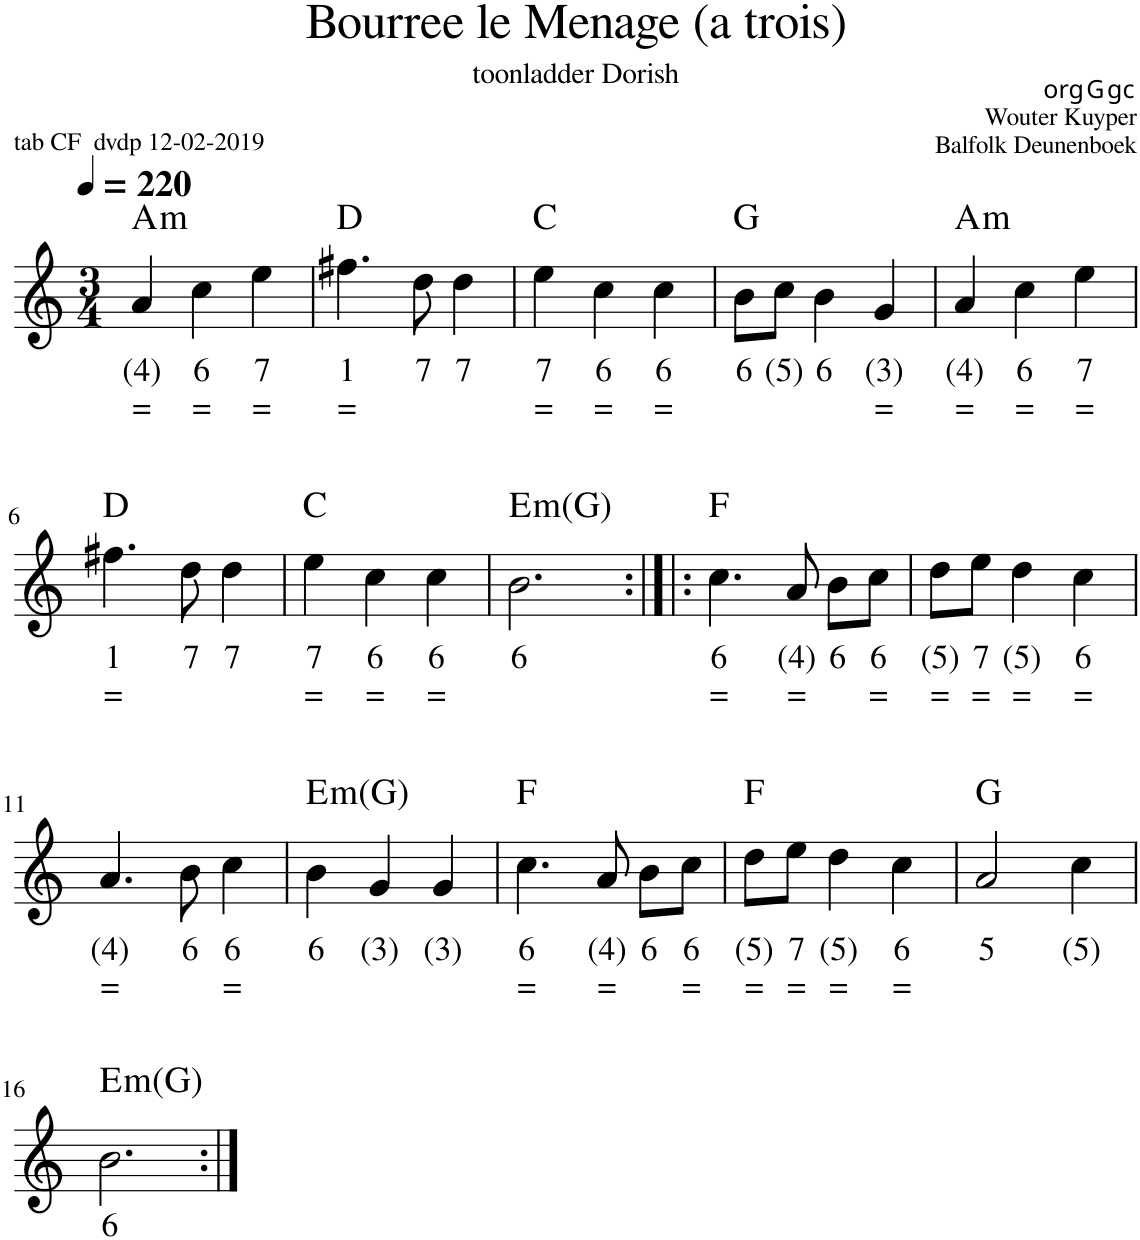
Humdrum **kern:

**kern	**text	**text	**harte
*part1	*part1	*part1	*part1
*staff1	*staff1	*staff1	*
*I"Stem	*	*	*
*I'Stm.	*	*	*
*clefG2	*	*	*
*k[]	*	*	*
*M3/4	*	*	*
*MM220	*	*	*
=1	=1	=1	=1
!	!LO:LY:b	!LO:LY:b	!LO:H:kt=m
4a/	(4)	=	A:min
!	!LO:LY:b	!LO:LY:b	!
4cc\	6	=	.
!	!LO:LY:b	!LO:LY:b	!
4ee\	7	=	.
=2	=2	=2	=2
!	!LO:LY:b	!LO:LY:b	!
4.ff#X\	1	=	D:maj
!	!LO:LY:b	!	!
8dd\	7	.	.
!	!LO:LY:b	!	!
4dd\	7	.	.
=3	=3	=3	=3
!	!LO:LY:b	!LO:LY:b	!
4ee\	7	=	C:maj
!	!LO:LY:b	!LO:LY:b	!
4cc\	6	=	.
!	!LO:LY:b	!LO:LY:b	!
4cc\	6	=	.
=4	=4	=4	=4
!	!LO:LY:b	!	!
8b\L	6	.	G:maj
!	!LO:LY:b	!	!
8cc\J	(5)	.	.
!	!LO:LY:b	!	!
4b\	6	.	.
!	!LO:LY:b	!LO:LY:b	!
4g/	(3)	=	.
=5	=5	=5	=5
!	!LO:LY:b	!LO:LY:b	!LO:H:kt=m
4a/	(4)	=	A:min
!	!LO:LY:b	!LO:LY:b	!
4cc\	6	=	.
!	!LO:LY:b	!LO:LY:b	!
4ee\	7	=	.
!!LO:LB:g=z
=6	=6	=6	=6
!	!LO:LY:b	!LO:LY:b	!
4.ff#X\	1	=	D:maj
!	!LO:LY:b	!	!
8dd\	7	.	.
!	!LO:LY:b	!	!
4dd\	7	.	.
=7	=7	=7	=7
!	!LO:LY:b	!LO:LY:b	!
4ee\	7	=	C:maj
!	!LO:LY:b	!LO:LY:b	!
4cc\	6	=	.
!	!LO:LY:b	!LO:LY:b	!
4cc\	6	=	.
=8	=8	=8	=8
!	!LO:LY:b	!	!LO:H:kt=m
2.b\	6	.	E:min
=9:|!|:	=9:|!|:	=9:|!|:	=9:|!|:
!	!LO:LY:b	!LO:LY:b	!
4.cc\	6	=	F:maj
!	!LO:LY:b	!LO:LY:b	!
8a/	(4)	=	.
!	!LO:LY:b	!	!
8b\L	6	.	.
!	!LO:LY:b	!LO:LY:b	!
8cc\J	6	=	.
=10	=10	=10	=10
!	!LO:LY:b	!LO:LY:b	!
8dd\L	(5)	=	.
!	!LO:LY:b	!LO:LY:b	!
8ee\J	7	=	.
!	!LO:LY:b	!LO:LY:b	!
4dd\	(5)	=	.
!	!LO:LY:b	!LO:LY:b	!
4cc\	6	=	.
!!LO:LB:g=z
=11	=11	=11	=11
!	!LO:LY:b	!LO:LY:b	!
4.a/	(4)	=	.
!	!LO:LY:b	!	!
8b\	6	.	.
!	!LO:LY:b	!LO:LY:b	!
4cc\	6	=	.
=12	=12	=12	=12
!	!LO:LY:b	!	!LO:H:kt=m
4b\	6	.	E:min
!	!LO:LY:b	!	!
4g/	(3)	.	.
!	!LO:LY:b	!	!
4g/	(3)	.	.
=13	=13	=13	=13
!	!LO:LY:b	!LO:LY:b	!
4.cc\	6	=	F:maj
!	!LO:LY:b	!LO:LY:b	!
8a/	(4)	=	.
!	!LO:LY:b	!	!
8b\L	6	.	.
!	!LO:LY:b	!LO:LY:b	!
8cc\J	6	=	.
=14	=14	=14	=14
!	!LO:LY:b	!LO:LY:b	!
8dd\L	(5)	=	F:maj
!	!LO:LY:b	!LO:LY:b	!
8ee\J	7	=	.
!	!LO:LY:b	!LO:LY:b	!
4dd\	(5)	=	.
!	!LO:LY:b	!LO:LY:b	!
4cc\	6	=	.
=15	=15	=15	=15
!	!LO:LY:b	!	!
2a/	5	.	G:maj
!	!LO:LY:b	!	!
4cc\	(5)	.	.
!!LO:LB:g=z
=16	=16	=16	=16
!	!LO:LY:b	!	!LO:H:kt=m
2.b\	6	.	E:min
=:|!	=:|!	=:|!	=:|!
*-	*-	*-	*-
